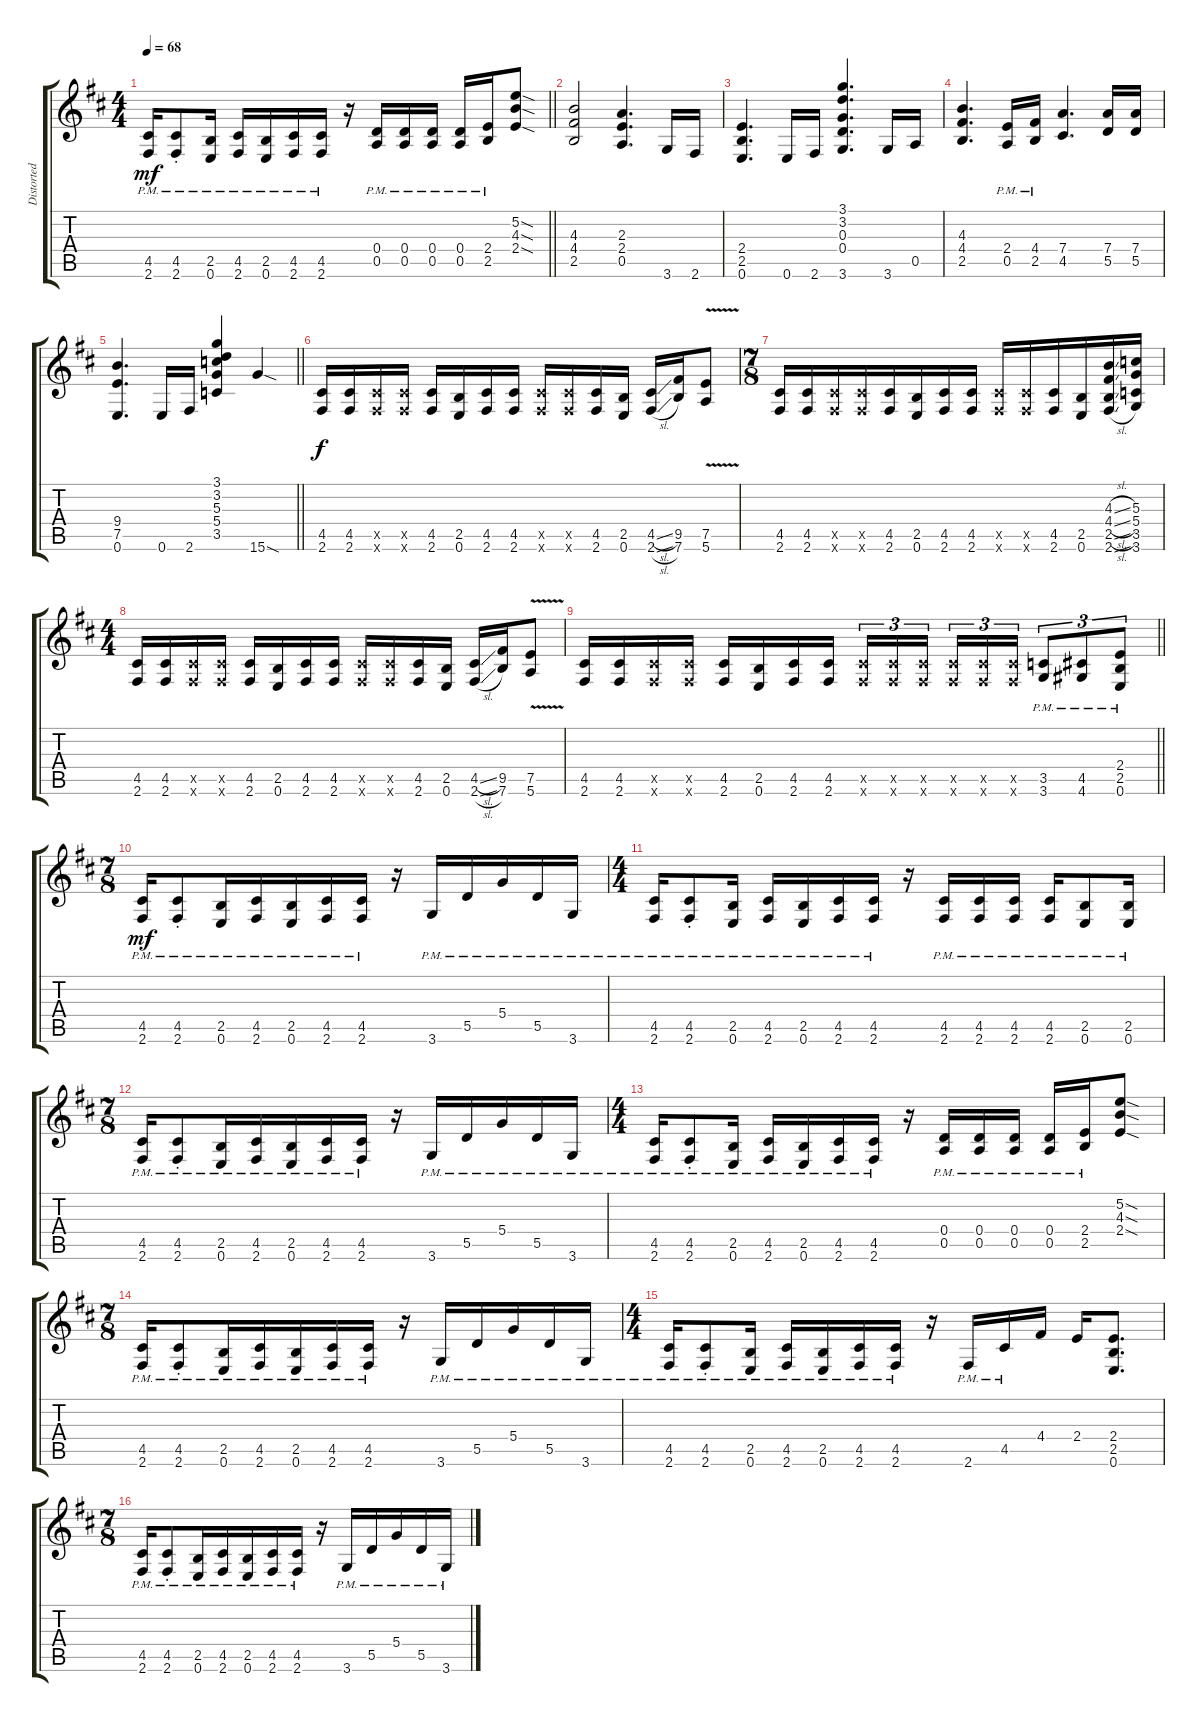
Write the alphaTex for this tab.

\track ("Distorted [Left]" "Distorted ") {instrument overdrivenguitar}
\staff {score tabs}
\tuning (E4 B3 G3 D3 A2 E2) {hide}
\ts (4 4)
\tempo 68
\clef g2
\barLineRight lightlight
\ks d
(4.5{pm} 2.6{pm}).16{dy mf} (4.5{pm st} 2.6{pm st}).8 (2.5{pm} 0.6{pm}).16 (4.5{pm} 2.6{pm}).16 (2.5{pm} 0.6{pm}).16 (4.5{pm} 2.6{pm}).16 (4.5{pm} 2.6{pm}).16 r.16 (0.4{pm} 0.5{pm}).16 (0.4{pm} 0.5{pm}).16 (0.4{pm} 0.5{pm}).16 (0.4{pm} 0.5{pm}).16 (2.4{pm} 2.5{pm}).16 (5.2{sod} 4.3{sod} 2.4{sod}).8 |
(4.3 4.4 2.5).2 (2.3 2.4 0.5).4{d} 3.6.16 2.6.16 |
(2.4 2.5 0.6).4{d} 0.6.16 2.6.16 (3.1 3.2 0.3 0.4 3.6).4{d} 3.6.16 0.5.16 |
(4.3 4.4 2.5).4{d} (2.4{pm} 0.5{pm}).16 (4.4{pm} 2.5{pm}).16 (7.4 4.5).4{d} (7.4 5.5).16 (7.4 5.5).16 |
\barLineRight lightlight
(9.4 7.5 0.6).4{d} 0.6.16 2.6.16 (3.1 3.2 5.3 5.4 3.5).4 15.6{sod}.4 |
(4.5 2.6).16{dy f} (4.5 2.6).16 (4.5{x} 2.6{x}).16 (4.5{x} 2.6{x}).16 (4.5 2.6).16 (2.5 0.6).16 (4.5 2.6).16 (4.5 2.6).16 (4.5{x} 2.6{x}).16 (4.5{x} 2.6{x}).16 (4.5 2.6).16 (2.5 0.6).16 (4.5{sl} 2.6{sl}).16 (9.5 7.6).16 (7.5{v} 5.6{v}).8 |
\ts (7 8)
(4.5 2.6).16 (4.5 2.6).16 (4.5{x} 2.6{x}).16 (4.5{x} 2.6{x}).16 (4.5 2.6).16 (2.5 0.6).16 (4.5 2.6).16 (4.5 2.6).16 (4.5{x} 2.6{x}).16 (4.5{x} 2.6{x}).16 (4.5 2.6).16 (2.5 0.6).16 (4.3{sl} 4.4{sl} 2.5{sl} 2.6{sl}).16 (5.3 5.4 3.5 3.6).16 |
\ts (4 4)
(4.5 2.6).16 (4.5 2.6).16 (4.5{x} 2.6{x}).16 (4.5{x} 2.6{x}).16 (4.5 2.6).16 (2.5 0.6).16 (4.5 2.6).16 (4.5 2.6).16 (4.5{x} 2.6{x}).16 (4.5{x} 2.6{x}).16 (4.5 2.6).16 (2.5 0.6).16 (4.5{sl} 2.6{sl}).16 (9.5 7.6).16 (7.5{v} 5.6{v}).8 |
\barLineRight lightlight
(4.5 2.6).16 (4.5 2.6).16 (4.5{x} 2.6{x}).16 (4.5{x} 2.6{x}).16 (4.5 2.6).16 (2.5 0.6).16 (4.5 2.6).16 (4.5 2.6).16 (4.5{x} 2.6{x}).16{tu (3 2)} (4.5{x} 2.6{x}).16{tu (3 2)} (4.5{x} 2.6{x}).16{tu (3 2)} (4.5{x} 2.6{x}).16{tu (3 2)} (4.5{x} 2.6{x}).16{tu (3 2)} (4.5{x} 2.6{x}).16{tu (3 2)} (3.5{pm} 3.6{pm}).8{tu (3 2)} (4.5{pm} 4.6{pm}).8{tu (3 2)} (2.4{pm} 2.5{pm} 0.6{pm}).8{tu (3 2)} |
\ts (7 8)
(4.5{pm} 2.6{pm}).16{dy mf} (4.5{pm st} 2.6{pm st}).8 (2.5{pm} 0.6{pm}).16 (4.5{pm} 2.6{pm}).16 (2.5{pm} 0.6{pm}).16 (4.5{pm} 2.6{pm}).16 (4.5{pm} 2.6{pm}).16 r.16 3.6{pm}.16 5.5{pm}.16 5.4{pm}.16 5.5{pm}.16 3.6{pm}.16 |
\ts (4 4)
(4.5{pm} 2.6{pm}).16 (4.5{pm st} 2.6{pm st}).8 (2.5{pm} 0.6{pm}).16 (4.5{pm} 2.6{pm}).16 (2.5{pm} 0.6{pm}).16 (4.5{pm} 2.6{pm}).16 (4.5{pm} 2.6{pm}).16 r.16 (4.5{pm} 2.6{pm}).16 (4.5{pm} 2.6{pm}).16 (4.5{pm} 2.6{pm}).16 (4.5{pm} 2.6{pm}).16 (2.5{pm} 0.6{pm}).8 (2.5{pm} 0.6{pm}).16 |
\ts (7 8)
(4.5{pm} 2.6{pm}).16 (4.5{pm st} 2.6{pm st}).8 (2.5{pm} 0.6{pm}).16 (4.5{pm} 2.6{pm}).16 (2.5{pm} 0.6{pm}).16 (4.5{pm} 2.6{pm}).16 (4.5{pm} 2.6{pm}).16 r.16 3.6{pm}.16 5.5{pm}.16 5.4{pm}.16 5.5{pm}.16 3.6{pm}.16 |
\ts (4 4)
(4.5{pm} 2.6{pm}).16 (4.5{pm st} 2.6{pm st}).8 (2.5{pm} 0.6{pm}).16 (4.5{pm} 2.6{pm}).16 (2.5{pm} 0.6{pm}).16 (4.5{pm} 2.6{pm}).16 (4.5{pm} 2.6{pm}).16 r.16 (0.4{pm} 0.5{pm}).16 (0.4{pm} 0.5{pm}).16 (0.4{pm} 0.5{pm}).16 (0.4{pm} 0.5{pm}).16 (2.4{pm} 2.5{pm}).16 (5.2{sod} 4.3{sod} 2.4{sod}).8 |
\ts (7 8)
(4.5{pm} 2.6{pm}).16 (4.5{pm st} 2.6{pm st}).8 (2.5{pm} 0.6{pm}).16 (4.5{pm} 2.6{pm}).16 (2.5{pm} 0.6{pm}).16 (4.5{pm} 2.6{pm}).16 (4.5{pm} 2.6{pm}).16 r.16 3.6{pm}.16 5.5{pm}.16 5.4{pm}.16 5.5{pm}.16 3.6{pm}.16 |
\ts (4 4)
(4.5{pm} 2.6{pm}).16 (4.5{pm st} 2.6{pm st}).8 (2.5{pm} 0.6{pm}).16 (4.5{pm} 2.6{pm}).16 (2.5{pm} 0.6{pm}).16 (4.5{pm} 2.6{pm}).16 (4.5{pm} 2.6{pm}).16 r.16 2.6{pm}.16 4.5{pm}.16 4.4.16 2.4.16 (2.4 2.5 0.6).8{d} |
\ts (7 8)
(4.5{pm} 2.6{pm}).16 (4.5{pm st} 2.6{pm st}).8 (2.5{pm} 0.6{pm}).16 (4.5{pm} 2.6{pm}).16 (2.5{pm} 0.6{pm}).16 (4.5{pm} 2.6{pm}).16 (4.5{pm} 2.6{pm}).16 r.16 3.6{pm}.16 5.5{pm}.16 5.4{pm}.16 5.5{pm}.16 3.6{pm}.16
